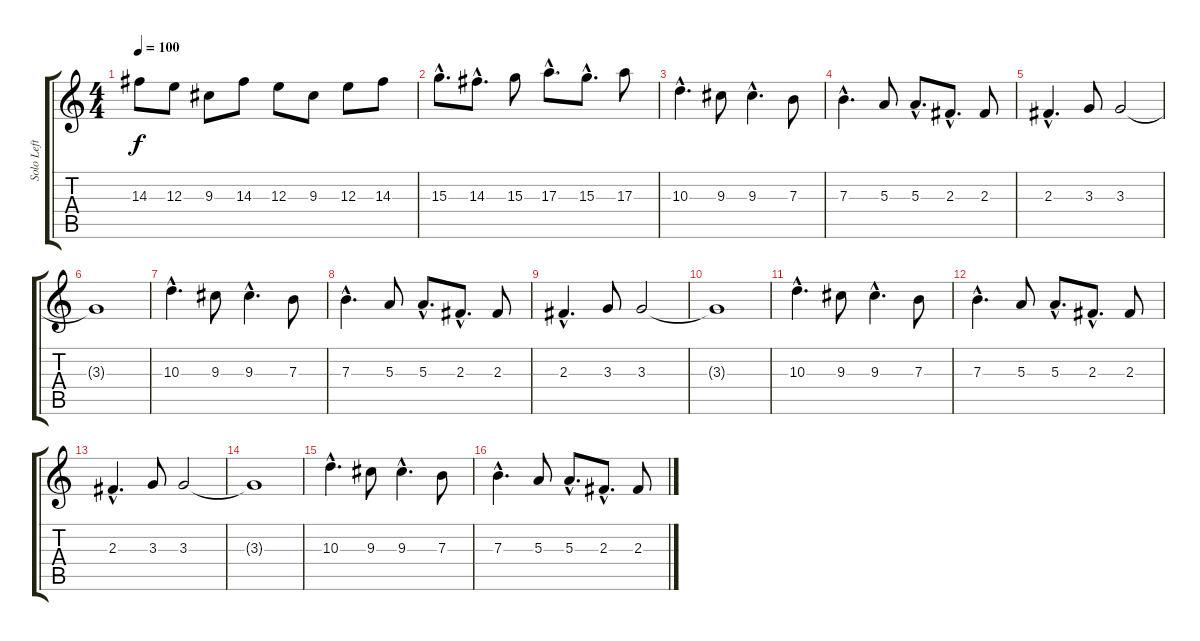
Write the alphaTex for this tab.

\track ("Solo Left" "Solo Left") {instrument overdrivenguitar}
\staff {score tabs}
\tuning (Db4 Ab3 E3 B2 Gb2 B1) {hide}
\ts (4 4)
\tempo 100
\clef g2
\ks c
14.3.8{dy f} 12.3.8 9.3.8 14.3.8 12.3.8 9.3.8 12.3.8 14.3.8 |
15.3{hac}.8{d} 14.3{hac}.8{d} 15.3.8 17.3{hac}.8{d} 15.3{hac}.8{d} 17.3.8 |
10.3{hac}.4{d} 9.3.8 9.3{hac}.4{d} 7.3.8 |
7.3{hac}.4{d} 5.3.8 5.3{hac}.8{d} 2.3{hac}.8{d} 2.3.8 |
2.3{hac}.4{d} 3.3.8 3.3.2 |
3.3{t}.1 |
10.3{hac}.4{d} 9.3.8 9.3{hac}.4{d} 7.3.8 |
7.3{hac}.4{d} 5.3.8 5.3{hac}.8{d} 2.3{hac}.8{d} 2.3.8 |
2.3{hac}.4{d} 3.3.8 3.3.2 |
3.3{t}.1 |
10.3{hac}.4{d} 9.3.8 9.3{hac}.4{d} 7.3.8 |
7.3{hac}.4{d} 5.3.8 5.3{hac}.8{d} 2.3{hac}.8{d} 2.3.8 |
2.3{hac}.4{d} 3.3.8 3.3.2 |
3.3{t}.1 |
10.3{hac}.4{d} 9.3.8 9.3{hac}.4{d} 7.3.8 |
7.3{hac}.4{d} 5.3.8 5.3{hac}.8{d} 2.3{hac}.8{d} 2.3.8
